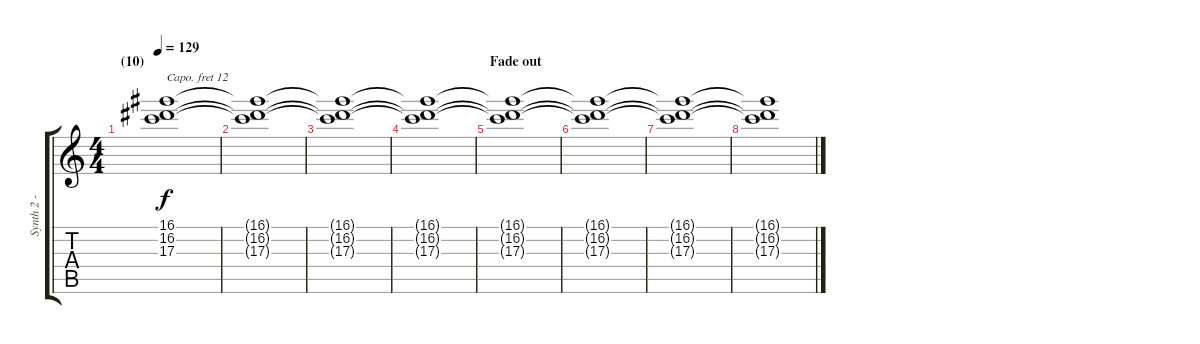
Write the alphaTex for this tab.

\track ("Synth 2 - chords (+1 octave)" "Synth 2 - ") {instrument churchorgan}
\staff {score tabs}
\capo 12
\tuning (E4 B3 G3 D3 A2 E2) {hide}
\ts (4 4)
\section ("" "(10)")
\tempo 129
\clef g2
\ks c
(16.1{t} 16.2{t} 17.3{t}).1{dy f} |
(16.1{t} 16.2{t} 17.3{t}).1 |
(16.1{t} 16.2{t} 17.3{t}).1 |
(16.1{t} 16.2{t} 17.3{t}).1 |
\section ("" "Fade out")
(16.1{t} 16.2{t} 17.3{t}).1 |
(16.1{t} 16.2{t} 17.3{t}).1 |
(16.1{t} 16.2{t} 17.3{t}).1 |
(16.1{t} 16.2{t} 17.3{t}).1
